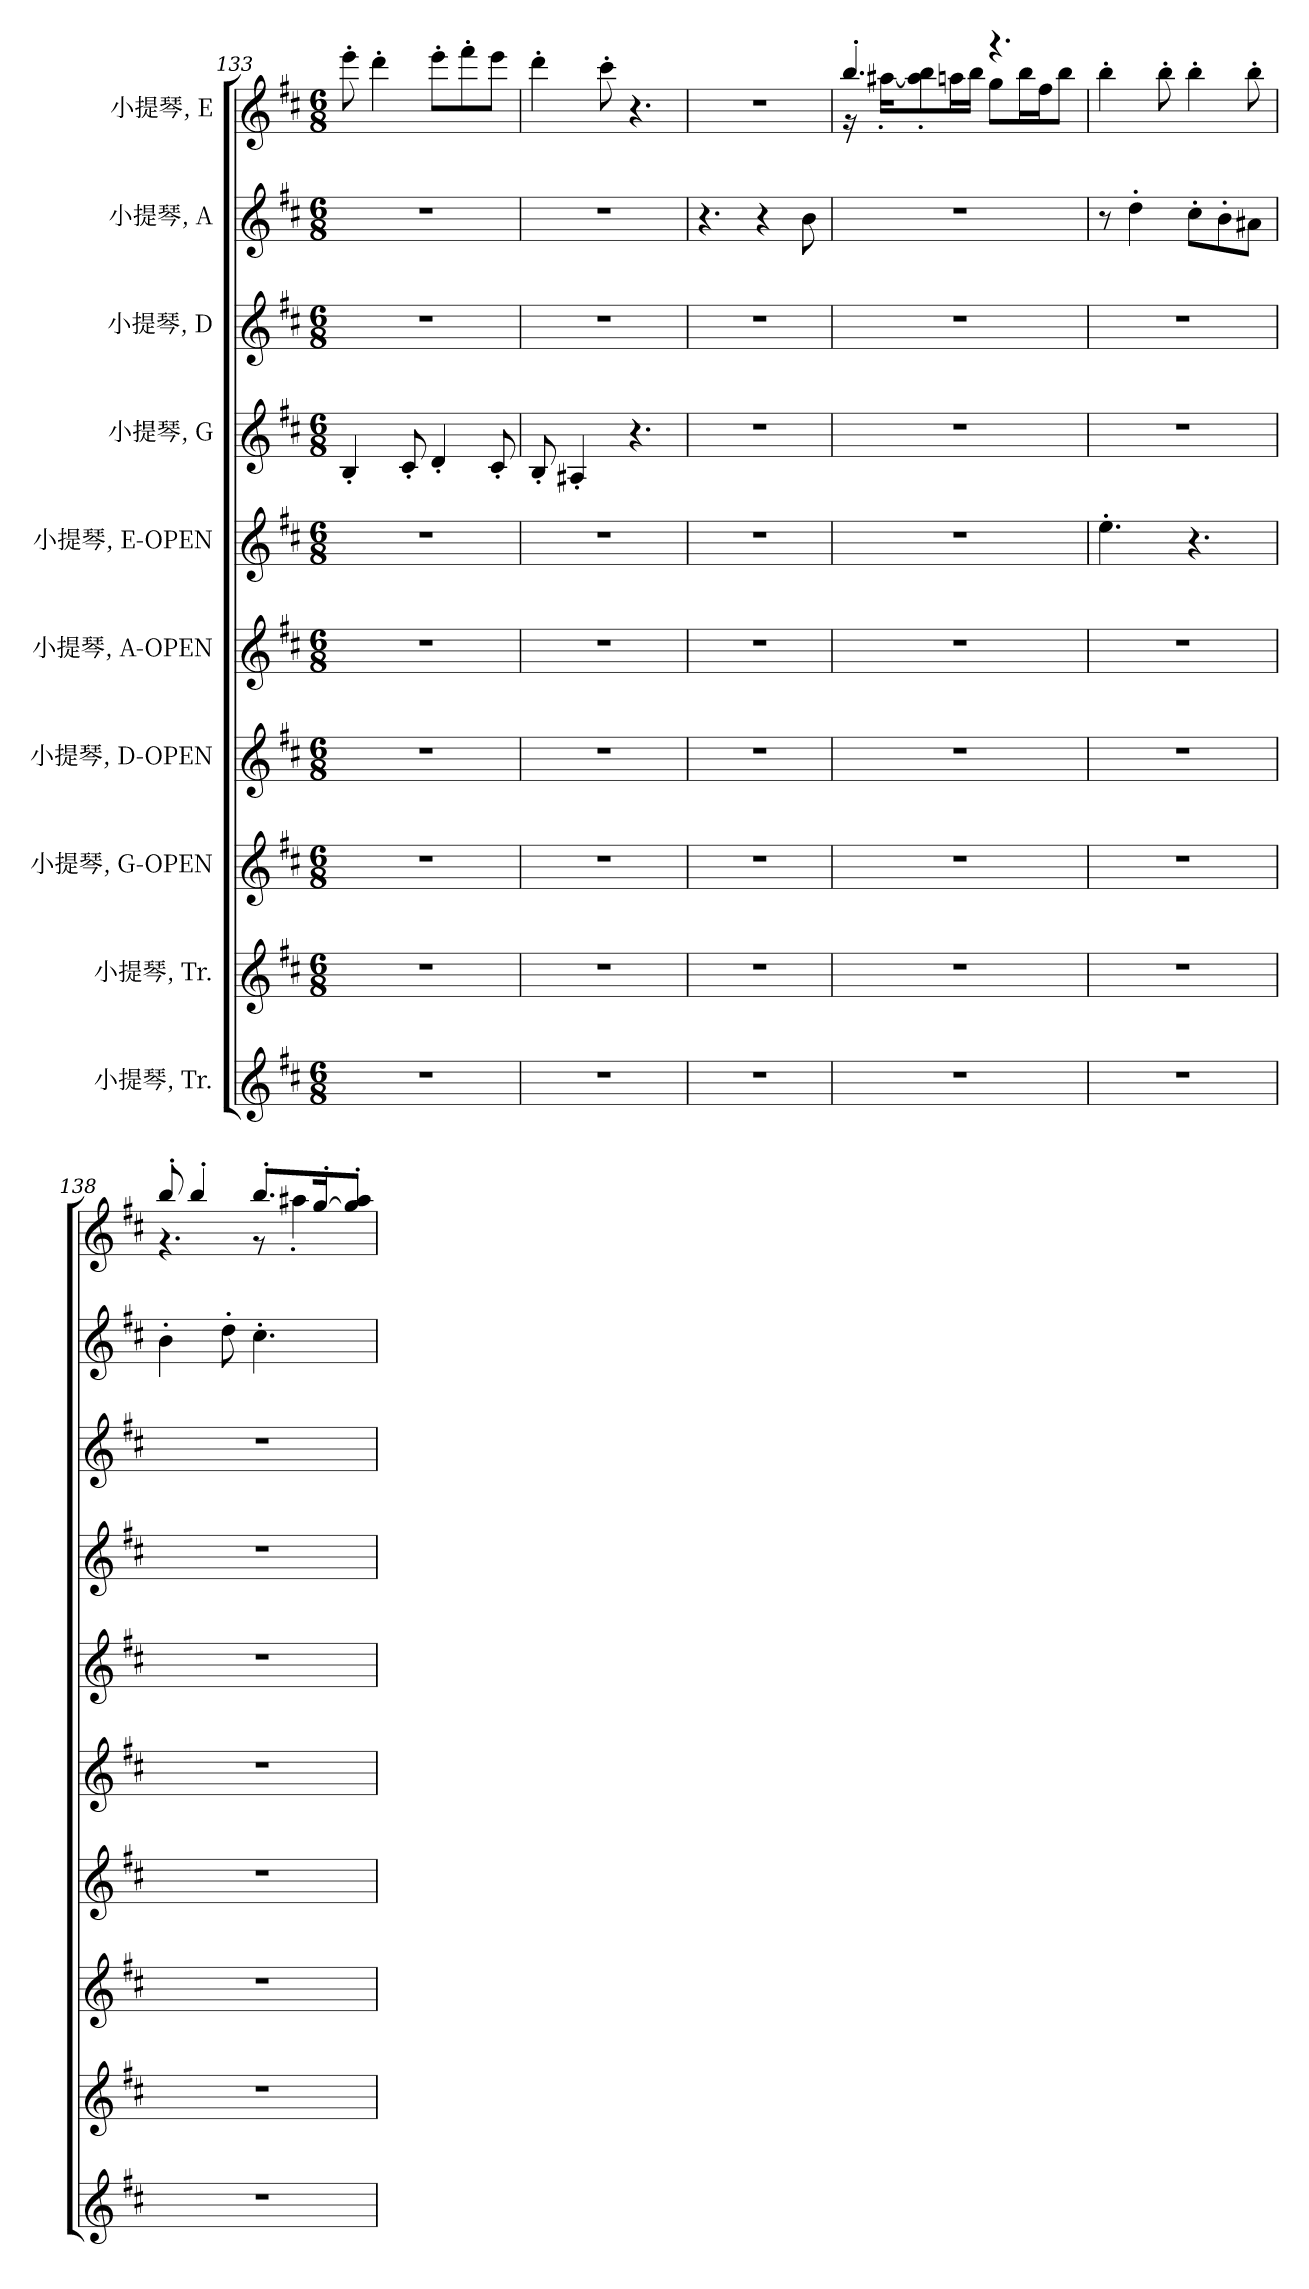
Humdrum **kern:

**kern	**kern	**kern	**kern	**kern	**kern	**kern	**kern	**kern	**kern
*part10	*part9	*part8	*part7	*part6	*part5	*part4	*part3	*part2	*part1
*staff10	*staff9	*staff8	*staff7	*staff6	*staff5	*staff4	*staff3	*staff2	*staff1
*I"小提琴, Tr.	*I"小提琴, Tr.	*I"小提琴, G-OPEN	*I"小提琴, D-OPEN	*I"小提琴, A-OPEN	*I"小提琴, E-OPEN	*I"小提琴, G	*I"小提琴, D	*I"小提琴, A	*I"小提琴, E
!!LO:PB:g=z
*clefG2	*clefG2	*clefG2	*clefG2	*clefG2	*clefG2	*clefG2	*clefG2	*clefG2	*clefG2
*k[f#c#]	*k[f#c#]	*k[f#c#]	*k[f#c#]	*k[f#c#]	*k[f#c#]	*k[f#c#]	*k[f#c#]	*k[f#c#]	*k[f#c#]
*M6/8	*M6/8	*M6/8	*M6/8	*M6/8	*M6/8	*M6/8	*M6/8	*M6/8	*M6/8
=133	=133	=133	=133	=133	=133	=133	=133	=133	=133
2.r	2.r	2.r	2.r	2.r	2.r	4B'/	2.r	2.r	8eee'\
.	.	.	.	.	.	.	.	.	4ddd'\
.	.	.	.	.	.	8c#'/	.	.	.
.	.	.	.	.	.	4d'/	.	.	8eee'\L
.	.	.	.	.	.	.	.	.	8fff#'\
.	.	.	.	.	.	8c#'/	.	.	8eee\J
=134	=134	=134	=134	=134	=134	=134	=134	=134	=134
2.r	2.r	2.r	2.r	2.r	2.r	8B'/	2.r	2.r	4ddd'\
.	.	.	.	.	.	4A#X'/	.	.	.
.	.	.	.	.	.	.	.	.	8ccc#'\
.	.	.	.	.	.	4.r	.	.	4.r
=135	=135	=135	=135	=135	=135	=135	=135	=135	=135
2.r	2.r	2.r	2.r	2.r	2.r	2.r	2.r	4.r	2.r
.	.	.	.	.	.	.	.	4r	.
.	.	.	.	.	.	.	.	8b\	.
=136	=136	=136	=136	=136	=136	=136	=136	=136	=136
*	*	*	*	*	*	*	*	*	*^
2.r	2.r	2.r	2.r	2.r	2.r	2.r	2.r	2.r	4.bb'/	16r
.	.	.	.	.	.	.	.	.	.	[16aa#X'\KL
.	.	.	.	.	.	.	.	.	.	8aa#\]' 8bb\'
.	.	.	.	.	.	.	.	.	.	16aan\L
.	.	.	.	.	.	.	.	.	.	16bb\JJ
.	.	.	.	.	.	.	.	.	4.r	8gg\L
.	.	.	.	.	.	.	.	.	.	16bb\L
.	.	.	.	.	.	.	.	.	.	16ff#\J
.	.	.	.	.	.	.	.	.	.	8bb\J
*	*	*	*	*	*	*	*	*	*v	*v
=137	=137	=137	=137	=137	=137	=137	=137	=137	=137
2.r	2.r	2.r	2.r	2.r	4.ee'\	2.r	2.r	8r	4bb'\
.	.	.	.	.	.	.	.	4dd'\	.
.	.	.	.	.	.	.	.	.	8bb'\
.	.	.	.	.	4.r	.	.	8cc#'\L	4bb'\
.	.	.	.	.	.	.	.	8b'\	.
.	.	.	.	.	.	.	.	8a#X\J	8bb'\
!!LO:PB:g=z
=138	=138	=138	=138	=138	=138	=138	=138	=138	=138
*	*	*	*	*	*	*	*	*	*^
2.r	2.r	2.r	2.r	2.r	2.r	2.r	2.r	4b'\	8bb'/	4.r
.	.	.	.	.	.	.	.	.	4bb'/	.
.	.	.	.	.	.	.	.	8dd'\	.	.
.	.	.	.	.	.	.	.	4.cc#'\	8.bb'/L	8r
.	.	.	.	.	.	.	.	.	.	4aa#X'\
.	.	.	.	.	.	.	.	.	[16gg'/K	.
.	.	.	.	.	.	.	.	.	8gg/]' 8aa#/'J	.
*	*	*	*	*	*	*	*	*	*v	*v
=	=	=	=	=	=	=	=	=	=
*-	*-	*-	*-	*-	*-	*-	*-	*-	*-
